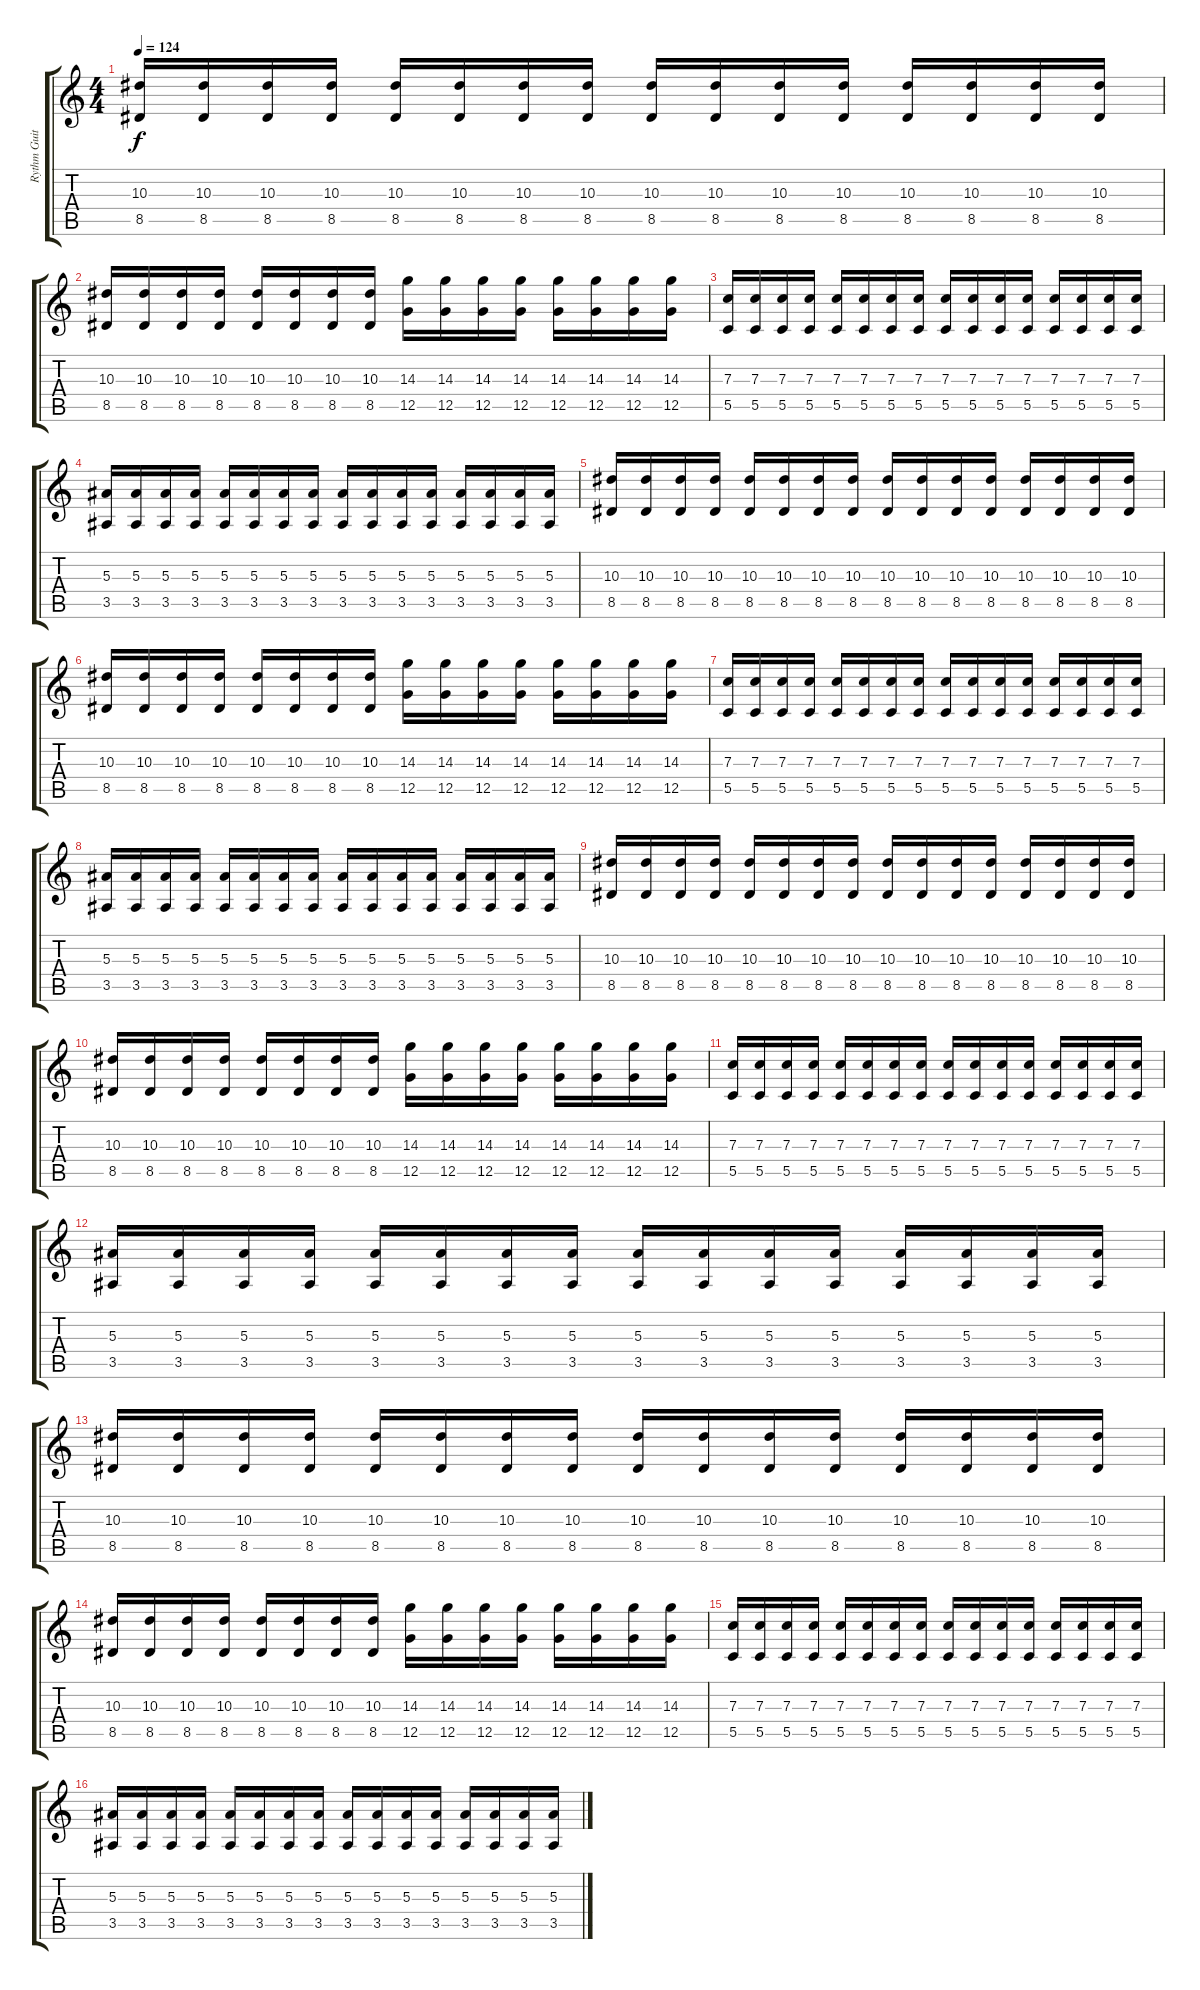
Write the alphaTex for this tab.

\track ("Rythm Guitar (Mätze)" "Rythm Guit") {instrument distortionguitar}
\staff {score tabs}
\tuning (D4 A3 F3 C3 G2 C2) {hide}
\ts (4 4)
\tempo 124
\clef g2
\ks c
(10.3 8.5).16{dy f} (10.3 8.5).16 (10.3 8.5).16 (10.3 8.5).16 (10.3 8.5).16 (10.3 8.5).16 (10.3 8.5).16 (10.3 8.5).16 (10.3 8.5).16 (10.3 8.5).16 (10.3 8.5).16 (10.3 8.5).16 (10.3 8.5).16 (10.3 8.5).16 (10.3 8.5).16 (10.3 8.5).16 |
(10.3 8.5).16 (10.3 8.5).16 (10.3 8.5).16 (10.3 8.5).16 (10.3 8.5).16 (10.3 8.5).16 (10.3 8.5).16 (10.3 8.5).16 (14.3 12.5).16 (14.3 12.5).16 (14.3 12.5).16 (14.3 12.5).16 (14.3 12.5).16 (14.3 12.5).16 (14.3 12.5).16 (14.3 12.5).16 |
(7.3 5.5).16 (7.3 5.5).16 (7.3 5.5).16 (7.3 5.5).16 (7.3 5.5).16 (7.3 5.5).16 (7.3 5.5).16 (7.3 5.5).16 (7.3 5.5).16 (7.3 5.5).16 (7.3 5.5).16 (7.3 5.5).16 (7.3 5.5).16 (7.3 5.5).16 (7.3 5.5).16 (7.3 5.5).16 |
(5.3 3.5).16 (5.3 3.5).16 (5.3 3.5).16 (5.3 3.5).16 (5.3 3.5).16 (5.3 3.5).16 (5.3 3.5).16 (5.3 3.5).16 (5.3 3.5).16 (5.3 3.5).16 (5.3 3.5).16 (5.3 3.5).16 (5.3 3.5).16 (5.3 3.5).16 (5.3 3.5).16 (5.3 3.5).16 |
(10.3 8.5).16 (10.3 8.5).16 (10.3 8.5).16 (10.3 8.5).16 (10.3 8.5).16 (10.3 8.5).16 (10.3 8.5).16 (10.3 8.5).16 (10.3 8.5).16 (10.3 8.5).16 (10.3 8.5).16 (10.3 8.5).16 (10.3 8.5).16 (10.3 8.5).16 (10.3 8.5).16 (10.3 8.5).16 |
(10.3 8.5).16 (10.3 8.5).16 (10.3 8.5).16 (10.3 8.5).16 (10.3 8.5).16 (10.3 8.5).16 (10.3 8.5).16 (10.3 8.5).16 (14.3 12.5).16 (14.3 12.5).16 (14.3 12.5).16 (14.3 12.5).16 (14.3 12.5).16 (14.3 12.5).16 (14.3 12.5).16 (14.3 12.5).16 |
(7.3 5.5).16 (7.3 5.5).16 (7.3 5.5).16 (7.3 5.5).16 (7.3 5.5).16 (7.3 5.5).16 (7.3 5.5).16 (7.3 5.5).16 (7.3 5.5).16 (7.3 5.5).16 (7.3 5.5).16 (7.3 5.5).16 (7.3 5.5).16 (7.3 5.5).16 (7.3 5.5).16 (7.3 5.5).16 |
(5.3 3.5).16 (5.3 3.5).16 (5.3 3.5).16 (5.3 3.5).16 (5.3 3.5).16 (5.3 3.5).16 (5.3 3.5).16 (5.3 3.5).16 (5.3 3.5).16 (5.3 3.5).16 (5.3 3.5).16 (5.3 3.5).16 (5.3 3.5).16 (5.3 3.5).16 (5.3 3.5).16 (5.3 3.5).16 |
(10.3 8.5).16 (10.3 8.5).16 (10.3 8.5).16 (10.3 8.5).16 (10.3 8.5).16 (10.3 8.5).16 (10.3 8.5).16 (10.3 8.5).16 (10.3 8.5).16 (10.3 8.5).16 (10.3 8.5).16 (10.3 8.5).16 (10.3 8.5).16 (10.3 8.5).16 (10.3 8.5).16 (10.3 8.5).16 |
(10.3 8.5).16 (10.3 8.5).16 (10.3 8.5).16 (10.3 8.5).16 (10.3 8.5).16 (10.3 8.5).16 (10.3 8.5).16 (10.3 8.5).16 (14.3 12.5).16 (14.3 12.5).16 (14.3 12.5).16 (14.3 12.5).16 (14.3 12.5).16 (14.3 12.5).16 (14.3 12.5).16 (14.3 12.5).16 |
(7.3 5.5).16 (7.3 5.5).16 (7.3 5.5).16 (7.3 5.5).16 (7.3 5.5).16 (7.3 5.5).16 (7.3 5.5).16 (7.3 5.5).16 (7.3 5.5).16 (7.3 5.5).16 (7.3 5.5).16 (7.3 5.5).16 (7.3 5.5).16 (7.3 5.5).16 (7.3 5.5).16 (7.3 5.5).16 |
(5.3 3.5).16 (5.3 3.5).16 (5.3 3.5).16 (5.3 3.5).16 (5.3 3.5).16 (5.3 3.5).16 (5.3 3.5).16 (5.3 3.5).16 (5.3 3.5).16 (5.3 3.5).16 (5.3 3.5).16 (5.3 3.5).16 (5.3 3.5).16 (5.3 3.5).16 (5.3 3.5).16 (5.3 3.5).16 |
(10.3 8.5).16 (10.3 8.5).16 (10.3 8.5).16 (10.3 8.5).16 (10.3 8.5).16 (10.3 8.5).16 (10.3 8.5).16 (10.3 8.5).16 (10.3 8.5).16 (10.3 8.5).16 (10.3 8.5).16 (10.3 8.5).16 (10.3 8.5).16 (10.3 8.5).16 (10.3 8.5).16 (10.3 8.5).16 |
(10.3 8.5).16 (10.3 8.5).16 (10.3 8.5).16 (10.3 8.5).16 (10.3 8.5).16 (10.3 8.5).16 (10.3 8.5).16 (10.3 8.5).16 (14.3 12.5).16 (14.3 12.5).16 (14.3 12.5).16 (14.3 12.5).16 (14.3 12.5).16 (14.3 12.5).16 (14.3 12.5).16 (14.3 12.5).16 |
(7.3 5.5).16 (7.3 5.5).16 (7.3 5.5).16 (7.3 5.5).16 (7.3 5.5).16 (7.3 5.5).16 (7.3 5.5).16 (7.3 5.5).16 (7.3 5.5).16 (7.3 5.5).16 (7.3 5.5).16 (7.3 5.5).16 (7.3 5.5).16 (7.3 5.5).16 (7.3 5.5).16 (7.3 5.5).16 |
(5.3 3.5).16 (5.3 3.5).16 (5.3 3.5).16 (5.3 3.5).16 (5.3 3.5).16 (5.3 3.5).16 (5.3 3.5).16 (5.3 3.5).16 (5.3 3.5).16 (5.3 3.5).16 (5.3 3.5).16 (5.3 3.5).16 (5.3 3.5).16 (5.3 3.5).16 (5.3 3.5).16 (5.3 3.5).16
